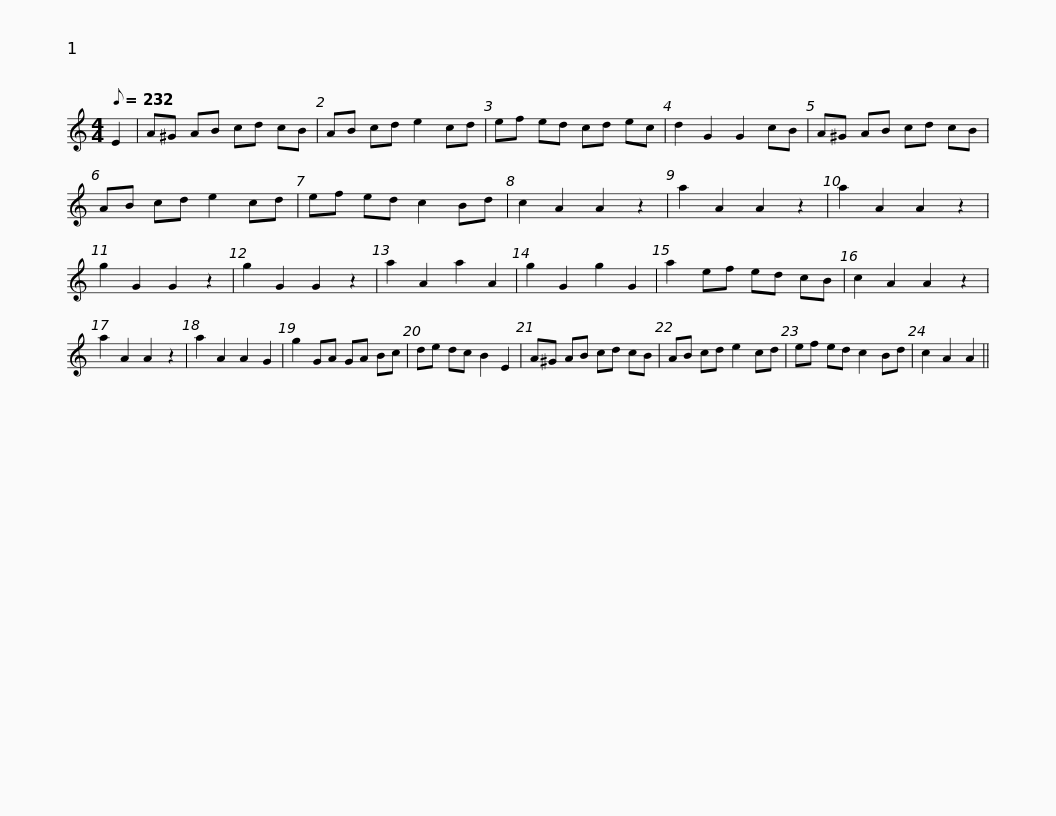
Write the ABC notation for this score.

X:1
L:1/8
Q:1/8=232
M:4/4
I:linebreak $
K:C
V:1 treble
V:1
 E2 | A^G AB cd cB | AB cd e2 cd | ef ed cd ec | d2 G2 G2 cB | %5
 A^G AB cd cB | AB cd e2 cd |$ ef ed c2 Bd | c2 A2 A2 z2 | a2 A2 A2 z2 | %10
 a2 A2 A2 z2 | g2 G2 G2 z2 | g2 G2 G2 z2 | a2 A2 a2 A2 | g2 G2 g2 G2 | %15
 a2 ef ed cB |$ c2 A2 A2 z2 | a2 A2 A2 z2 | a2 A2 A2 G2 | g2 GA GA Bc | %20
 de dc B2 E2 | A^G AB cd cB | AB cd e2 cd |$ ef ed c2 Bd | c2 A2 A2 || %25
